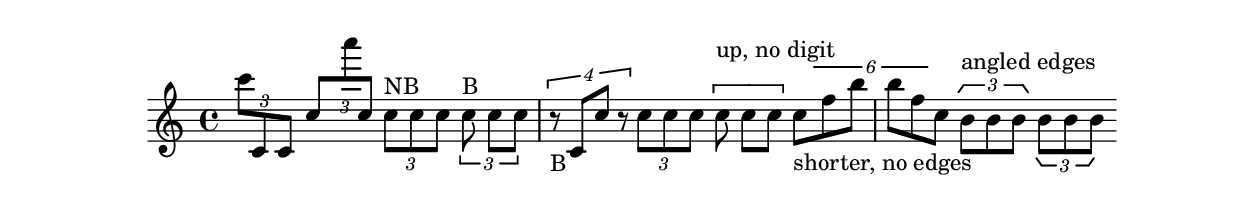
\version "2.19.21"

\header {
  texidoc = "Tuplet bracket formatting supports numerous options,
for instance, bracketed (B) and non-bracketed (NB).
"
}

\context Voice \relative {

  \tuplet 3/2 { c'''8 c,, c }
  \tuplet 3/2 { c'8 c'' c,, }

  \tuplet 3/2 { c8[^"NB" c c] }

  \tuplet 3/2 { c8^"B"  c[ c] }
  \tuplet 4/2 { r8_"B"  c,[ c'] r8 }

  \override TupletBracket.bracket-visibility = #'if-no-beam  
  \tuplet 3/2 { c8[ c c] }

  \tupletUp
  \omit TupletNumber
  \tuplet 3/2 { c8^"up, no digit" c[ c] }
  \undo \omit TupletNumber

  \override TupletBracket.bracket-visibility = ##t
  \override TupletBracket.edge-height = #'(0 . 0)
  \override TupletBracket.shorten-pair = #'(2.0 . 2.0)
  \tuplet 6/4 { c_"shorter, no edges" f b  b f c}	
  \revert TupletBracket.edge-height
  \revert TupletBracket.shorten-pair

  \override TupletBracket.bracket-flare = #'(0.5 . 0.5)
  \tuplet 3/2 { b^"angled edges" b b }
  \tupletNeutral
  \tuplet 3/2 { b b b }
}
